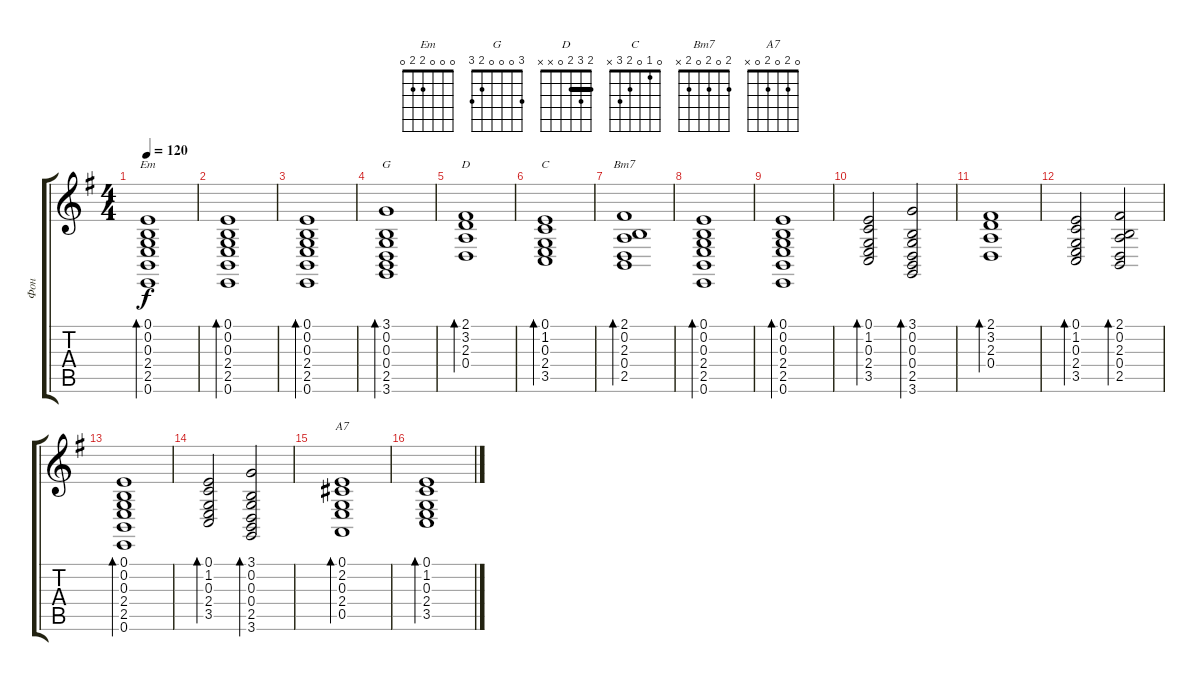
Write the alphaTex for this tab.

\track ("Фон" "Фон") {instrument tremolostrings}
\staff {score tabs}
\tuning (E4 B3 G3 D3 A2 E2) {hide}
\chord ("Em" 0 0 0 2 2 0)
\chord ("G" 3 0 0 0 2 3)
\chord ("D" 2 3 2 0 x x) {barre 2}
\chord ("C" 0 1 0 2 3 x)
\chord ("Bm7" 2 0 2 0 2 x)
\chord ("A7" 0 2 0 2 0 x)
\ts (4 4)
\tempo 120
\clef g2
\ks g
(0.1 0.2 0.3 2.4 2.5 0.6).1{bd 120 ch "Em" dy f} |
(0.1 0.2 0.3 2.4 2.5 0.6).1{bd 120} |
(0.1 0.2 0.3 2.4 2.5 0.6).1{bd 120} |
(3.1 0.2 0.3 0.4 2.5 3.6).1{bd 120 ch "G"} |
(2.1 3.2 2.3 0.4).1{bd 120 ch "D"} |
(0.1 1.2 0.3 2.4 3.5).1{bd 120 ch "C"} |
(2.1 0.2 2.3 0.4 2.5).1{bd 120 ch "Bm7"} |
(0.1 0.2 0.3 2.4 2.5 0.6).1{bd 120} |
(0.1 0.2 0.3 2.4 2.5 0.6).1{bd 120} |
(0.1 1.2 0.3 2.4 3.5).2{bd 120} (3.1 0.2 0.3 0.4 2.5 3.6).2{bd 120} |
(2.1 3.2 2.3 0.4).1{bd 120} |
(0.1 1.2 0.3 2.4 3.5).2{bd 120} (2.1 0.2 2.3 0.4 2.5).2{bd 120} |
(0.1 0.2 0.3 2.4 2.5 0.6).1{bd 120} |
(0.1 1.2 0.3 2.4 3.5).2{bd 120} (3.1 0.2 0.3 0.4 2.5 3.6).2{bd 120} |
(0.1 2.2 0.3 2.4 0.5).1{bd 120 ch "A7"} |
(0.1 1.2 0.3 2.4 3.5).1{bd 120}
